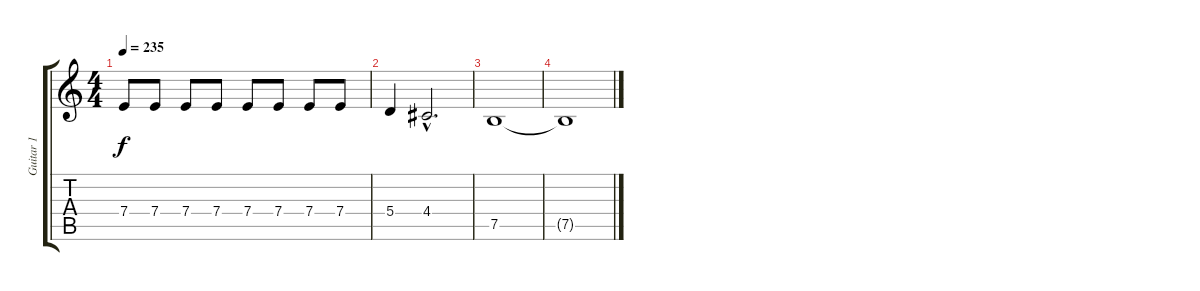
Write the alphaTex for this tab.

\track ("Guitar 1" "Guitar 1") {instrument distortionguitar}
\staff {score tabs}
\tuning (B3 Gb3 D3 A2 E2 B1) {hide}
\ts (4 4)
\tempo 235
\clef g2
\ks c
7.4.8{dy f} 7.4.8 7.4.8 7.4.8 7.4.8 7.4.8 7.4.8 7.4.8 |
5.4.4 4.4{hac}.2{d} |
7.5.1 |
7.5{t}.1
